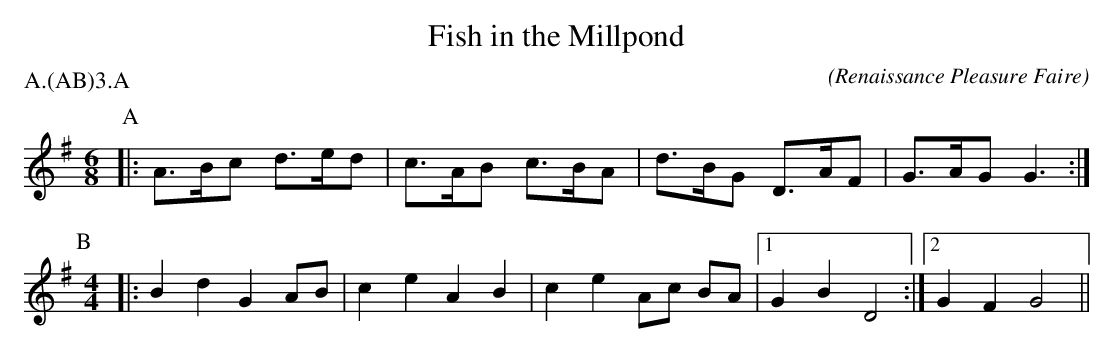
X:1
T:Fish in the Millpond
M:6/8
C:
O:Renaissance Pleasure Faire
P:A.(AB)3.A
K:G
P:A
|: A>Bc  d>ed  | c>AB  c>BA  | d>BG  D>AF  | G>AG  G3 :|
P:B
M:4/4
|: B2 d2 G2 AB | c2 e2 A2 B2 | c2 e2 Ac BA |1 G2 B2 D4 :|2 G2 F2 G4 ||
